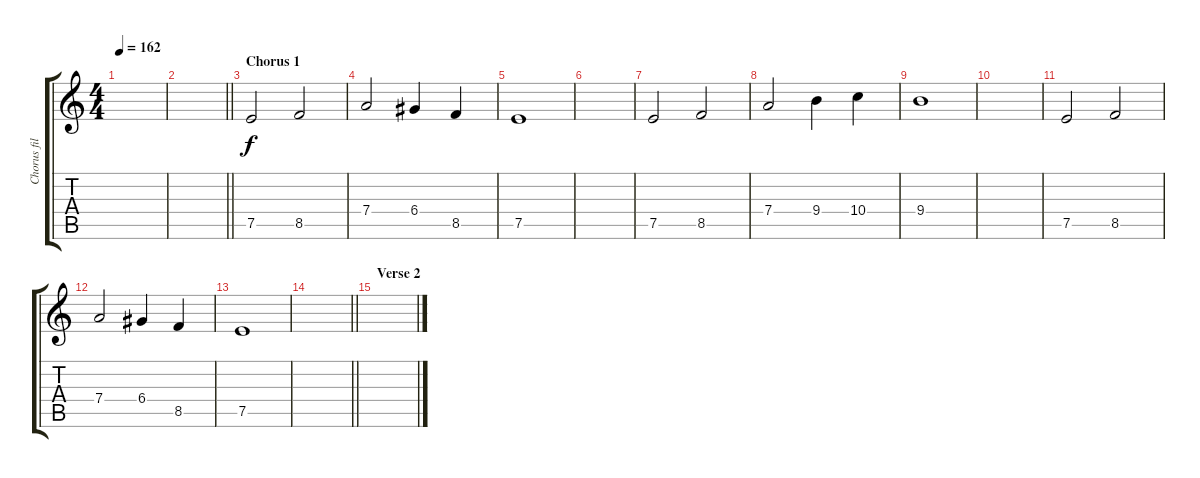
\track ("Chorus fill" "Chorus fil") {instrument banjo}
\staff {score tabs}
\tuning (E4 B3 G3 D3 A2 E2) {hide}
\displaytranspose 12
\ts (4 4)
\tempo 162
\clef g2
\ks c
|
\barLineRight lightlight
|
\section ("" "Chorus 1")
7.5.2 8.5.2 |
7.4.2 6.4.4 8.5.4 |
7.5.1 |
|
7.5.2 8.5.2 |
7.4.2 9.4.4 10.4.4 |
9.4.1 |
|
7.5.2 8.5.2 |
7.4.2 6.4.4 8.5.4 |
7.5.1 |
\barLineRight lightlight
|
\section ("" "Verse 2")
